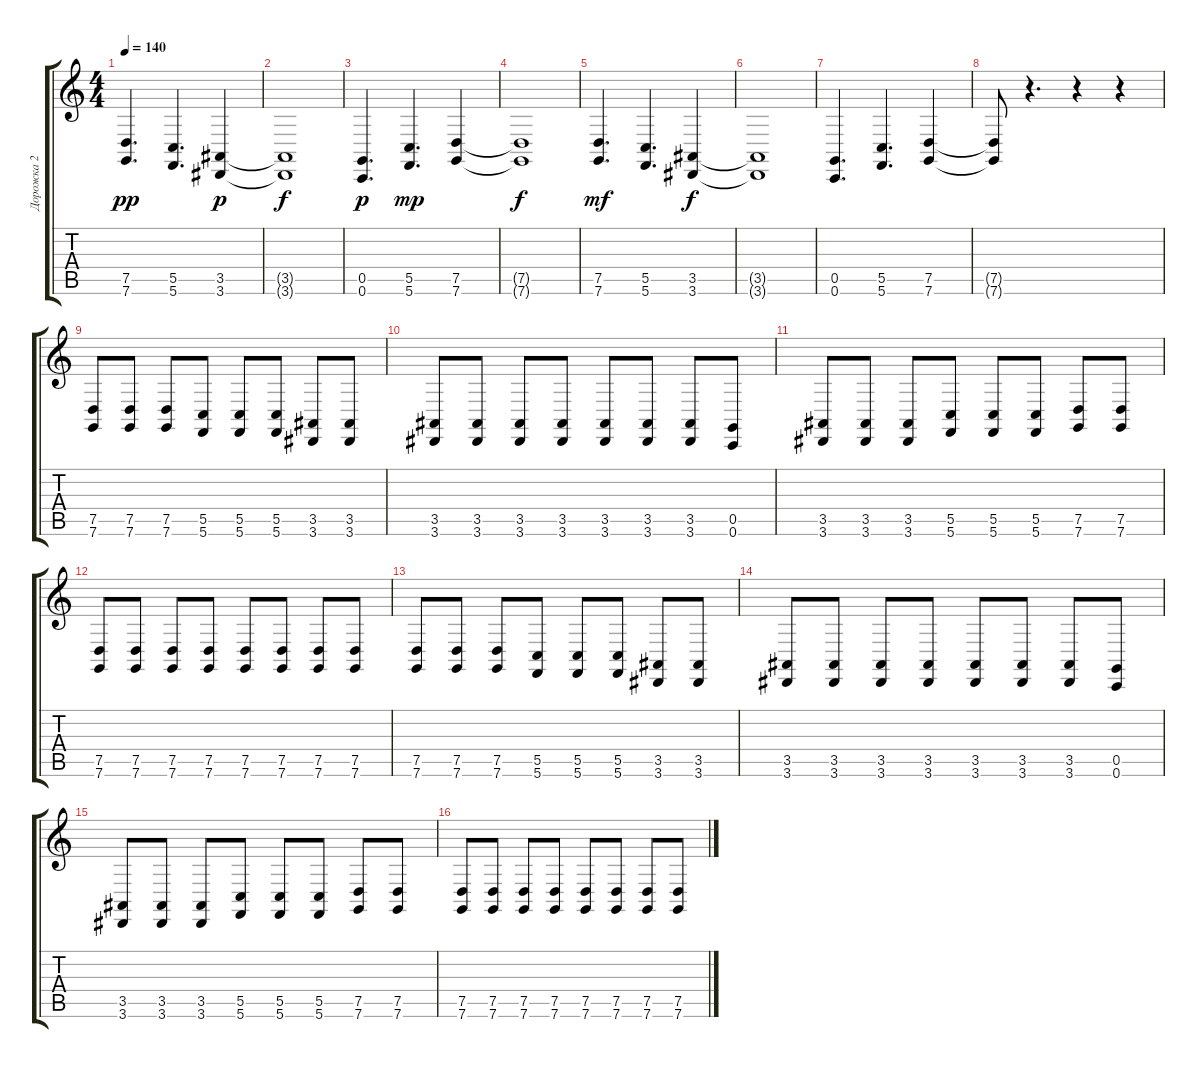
\track ("Дорожка 2" "Дорожка 2") {instrument lead2sawtooth}
\staff {score tabs}
\tuning (D4 A3 F3 C3 G2 C2) {hide}
\ts (4 4)
\tempo 140
\clef g2
\ks c
(7.5 7.6).4{d dy pp} (5.5 5.6).4{d} (3.5 3.6).4{dy p} |
(3.5{t} 3.6{t}).1{dy f} |
(0.5 0.6).4{d dy p} (5.5 5.6).4{d dy mp} (7.5 7.6).4 |
(7.5{t} 7.6{t}).1{dy f} |
(7.5 7.6).4{d dy mf} (5.5 5.6).4{d} (3.5 3.6).4{dy f} |
(3.5{t} 3.6{t}).1 |
(0.5 0.6).4{d} (5.5 5.6).4{d} (7.5 7.6).4 |
(7.5{t} 7.6{t}).8 r.4{d} r.4 r.4 |
(7.5 7.6).8{instrument distortionguitar} (7.5 7.6).8 (7.5 7.6).8 (5.5 5.6).8 (5.5 5.6).8 (5.5 5.6).8 (3.5 3.6).8 (3.5 3.6).8 |
(3.5 3.6).8 (3.5 3.6).8 (3.5 3.6).8 (3.5 3.6).8 (3.5 3.6).8 (3.5 3.6).8 (3.5 3.6).8 (0.5 0.6).8 |
(3.5 3.6).8 (3.5 3.6).8 (3.5 3.6).8 (5.5 5.6).8 (5.5 5.6).8 (5.5 5.6).8 (7.5 7.6).8 (7.5 7.6).8 |
(7.5 7.6).8 (7.5 7.6).8 (7.5 7.6).8 (7.5 7.6).8 (7.5 7.6).8 (7.5 7.6).8 (7.5 7.6).8 (7.5 7.6).8 |
(7.5 7.6).8 (7.5 7.6).8 (7.5 7.6).8 (5.5 5.6).8 (5.5 5.6).8 (5.5 5.6).8 (3.5 3.6).8 (3.5 3.6).8 |
(3.5 3.6).8 (3.5 3.6).8 (3.5 3.6).8 (3.5 3.6).8 (3.5 3.6).8 (3.5 3.6).8 (3.5 3.6).8 (0.5 0.6).8 |
(3.5 3.6).8 (3.5 3.6).8 (3.5 3.6).8 (5.5 5.6).8 (5.5 5.6).8 (5.5 5.6).8 (7.5 7.6).8 (7.5 7.6).8 |
(7.5 7.6).8 (7.5 7.6).8 (7.5 7.6).8 (7.5 7.6).8 (7.5 7.6).8 (7.5 7.6).8 (7.5 7.6).8 (7.5 7.6).8
